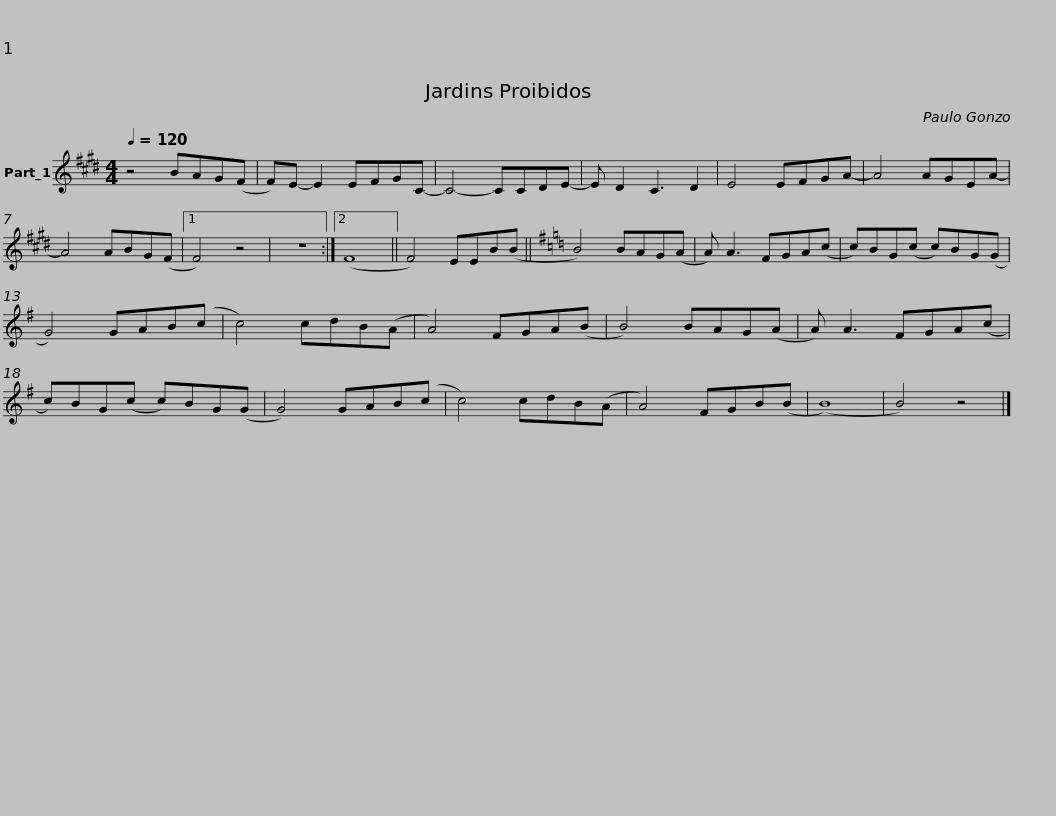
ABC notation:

X:1
L:1/8
Q:1/4=120
M:4/4
I:linebreak $
K:E
V:1 treble
V:1
 z4 BAG(F | F)E- E2 EFGC- | C4- CCDE- | E D2 C3 D2 | E4 EFGA- | %5
 A4 AGEA- | A4 ABG(F |1$ F4) z4 | z8 :|2 (F8 || %10
 F4) EEB(B ||[K:G] B4) BAG(A | A) A3 FGA(c | c)BG(c c)BG(G | G4) GAB(c |$ %15
 c4) cdB(A | A4) FGA(B | B4) BAG(A | A) A3 FGA(c | c)BG(c c)BG(G | %20
 G4) GAB(c | c4) cdB(A |$ A4) FGB(B | (B8) | B4) z4 |] %25
